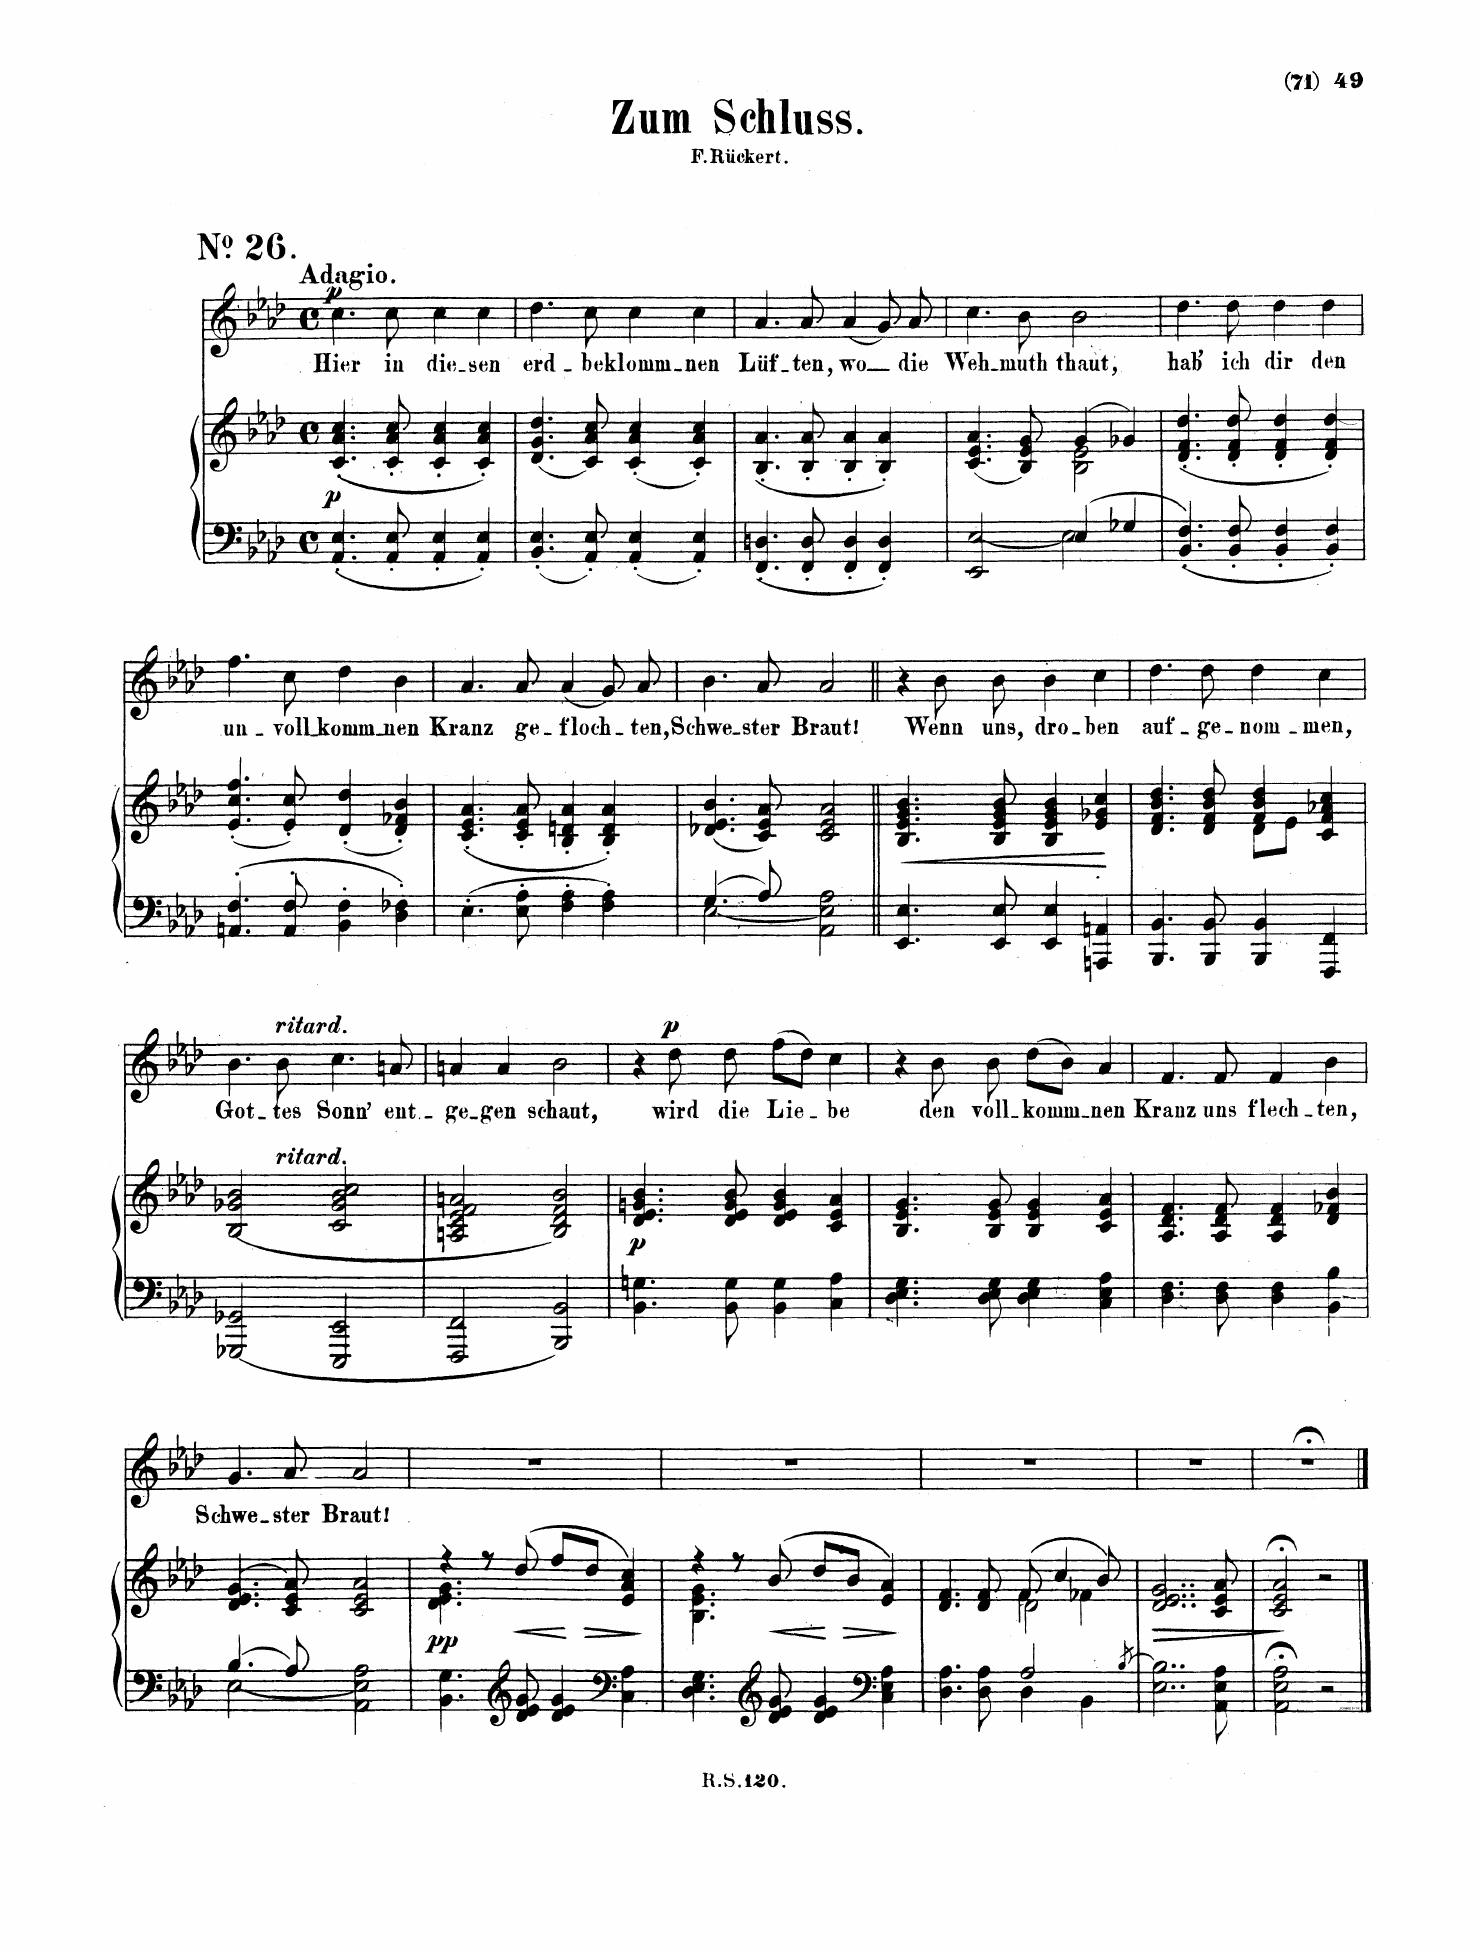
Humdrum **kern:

**kern	**kern	**dynam	**kern	**text	**dynam
*part2	*part2	*part2	*part1	*part1	*part1
*staff3	*staff2	*staff2/3	*staff1	*staff1	*staff1
*I"Piano	*	*	*I"Voice	*	*
*I'Pno	*	*	*	*	*
*clefF4	*clefG2	*	*clefG2	*	*
*k[b-e-a-d-]	*k[b-e-a-d-]	*	*k[b-e-a-d-]	*	*
*M4/4	*M4/4	*	*M4/4	*	*
*met(c)	*met(c)	*	*met(c)	*	*
=1	=1	=1	=1	=1	=1
!	!	!	!LO:TX:a:B:t=Adagio	!	!
!	!	!LO:DY:b	!	!	!LO:DY:a
4.AA-/' 4.E-/'	(4.c/' 4.a-/' 4.cc/'	p	4.cc\	Hier	p
8AA-/' 8E-/'	8c/' 8a-/' 8cc/'	.	8cc\	in	.
4AA-/' 4E-/'	4c/' 4a-/' 4cc/'	.	4cc\	die-	.
4AA-/' 4E-/'	4c/' 4a-/' 4cc/')	.	4cc\	-sen	.
=2	=2	=2	=2	=2	=2
4.BB-/' 4.E-/'	(4.d-/ 4.g/ 4.dd-/	.	4.dd-\	erd-	.
8AA-/' 8E-/'	8c/ 8a-/ 8cc/)	.	8cc\	-be-	.
4AA-/' 4E-/'	(4c/' 4a-/' 4cc/'	.	4cc\	-klomm-	.
4AA-/' 4E-/'	4c/' 4a-/' 4cc/')	.	4cc\	-nen	.
=3	=3	=3	=3	=3	=3
4.FF/' 4.Dn/'	(4.B-/' 4.a-/'	.	4.a-/	Lüf-	.
8FF/' 8D/'	8B-/' 8a-/'	.	8a-/	-ten,	.
4FF/' 4D/'	4B-/' 4a-/'	.	(4a-/	wo	.
4FF/' 4D/'	4B-/' 4a-/')	.	8g/)	.	.
.	.	.	8a-/	die	.
=4	=4	=4	=4	=4	=4
*^	*^	*	*	*	*
2EE-/ [<2E-/	2ryy	(<4.c/ 4.e-/ 4.a-/	2ryy	.	4.cc\	Weh-	.
.	.	8B-/ 8e-/ 8g/)	.	.	8b-\	-mut	.
2E-\]	4E-/	(4g/	2B-\ 2e-\	.	2b-\	taut,	.
.	4G-X/	4g-X/)	.	.	.	.	.
*v	*v	*	*	*	*	*	*
*	*v	*v	*	*	*	*
=5	=5	=5	=5	=5	=5
4.BB-/'< 4.F/'<	(4.d-/' 4.f/' 4.dd-/'	.	4.dd-\	hab’	.
8BB-/'< 8F/'<	8d-/' 8f/' 8dd-/'	.	8dd-\	ich	.
4BB-/'< 4F/'<	4d-/' 4f/' 4dd-/'	.	4dd-\	dir	.
4BB-/'< 4F/'<	4d-/' 4f/' 4cc/')	.	4dd-\	den	.
=6	=6	=6	=6	=6	=6
4.AAn/'> 4.F/'>	(<4.e-/' 4.cc/' 4.ff/'	.	4.ff\	un-	.
8AA/'> 8F/'>	8e-/' 8cc/')	.	8cc\	-voll-	.
4BB-\' 4F\'	(4d-/' 4dd-/'	.	4dd-\	-komm-	.
4D-\' 4F-X\'	4d-/' 4f-X/' 4b-/')	.	4b-\	-nen	.
=7	=7	=7	=7	=7	=7
4.E-'\	(4.c/' 4.e-/' 4.a-/'	.	4.a-/	Kranz	.
8E-\' 8A-\'	8c/' 8e-/' 8a-/'	.	8a-/	ge-	.
4Fnj\' 4A-\'	4B-/' 4dn/' 4a-/'	.	(4a-/	-floch-	.
4F\' 4A-\'	4B-/' 4d/' 4a-/')	.	8g/)	.	.
.	.	.	8a-/	-ten,	.
=8	=8	=8	=8	=8	=8
*^	*	*	*	*	*
4.G/	[2E-\	(<4.d-X/ 4.e-/ 4.b-/	.	4.b-\	Schwes-	.
8A-/	.	8c/ 8e-/ 8a-/)	.	8a-/	-ter	.
2A-/	2AA-\ 2E-\]	2c/ 2e-/ 2a-/	.	2a-/	Braut!	.
=9||	=9||	=9||	=9||	=9||	=9||	=9||
!	!	!	!LO:HP:b	!	!	!
*v	*v	*	*	*	*	*
4.EE-/ 4.E-/	4.B-/ 4.e-/ 4.g/ 4.b-/	<	4r	.	.
.	.	.	8b-\	Wenn	.
8EE-/ 8E-/	8B-/ 8e-/ 8g/ 8b-/	.	8b-\	uns	.
4EE-/ 4E-/	4B-/ 4e-/ 4g/ 4b-/	.	4b-\	dro-	.
4AAAn/ 4AAn/	4e-/ 4g-X/ 4cc/	.	4cc\	-ben	.
.	.	[	.	.	.
=10	=10	=10	=10	=10	=10
*	*^	*	*	*	*
4.BBB-/ 4.BB-/	4.d-/ 4.f/ 4.b-/ 4.dd-/	2ryy	.	4.dd-\	auf-	.
8BBB-/ 8BB-/	8d-/ 8f/ 8b-/ 8dd-/	.	.	8dd-\	-ge-	.
4BBB-/ 4BB-/	4f/ 4b-/ 4dd-/	8d-\L	.	4dd-\	-nom-	.
.	.	8e-\J	.	.	.	.
4FFF/ 4FF/	4c/ 4f/ 4a-X/ 4cc/	4ryy	.	4cc\	-men,	.
*	*v	*v	*	*	*	*
=11	=11	=11	=11	=11	=11
2GGG-X/ 2GG-X/	(<2B-/ 2g-X/ 2b-/	.	4.b-\	Got-	.
!	!	!	!LO:TX:a:i:t=ritard.	!	!
.	.	.	8b-\	-tes	.
!	!LO:TX:a:i:t=ritard.	!	!	!	!
2EEE-/ 2EE-/	2c/ 2g-/ 2b-/ 2cc/	.	4.cc\	Sonn'	.
.	.	.	8an/	ent-	.
=12	=12	=12	=12	=12	=12
2FFF/ 2FF/	2An/ 2c/ 2e-/ 2f/ 2an/	.	4an/	-ge-	.
.	.	.	4a/	-gen	.
2BBB-/ 2BB-/	2B-/ 2d-/ 2f/ 2b-/)	.	2b-\	schaut,	.
=13	=13	=13	=13	=13	=13
!	!	!LO:DY:b	!	!	!
4.BB-\ 4.Gn\	4.d-/ 4.e-/ 4.gn/ 4.b-/	p	4r	.	.
!	!	!	!	!	!LO:DY:b
.	.	.	8dd-\	wird	p
8BB-\ 8G\	8d-/ 8e-/ 8g/ 8b-/	.	8dd-\	die	.
4BB-\ 4G\	4d-/ 4e-/ 4g/ 4b-/	.	(8ff\L	Lie-	.
.	.	.	8dd-\J)	.	.
4C\ 4A-\	4c/ 4e-/ 4a-/	.	4cc\	-be	.
=14	=14	=14	=14	=14	=14
4.D-\ 4.E-\ 4.G\	4.B-/ 4.e-/ 4.g/	.	4r	.	.
.	.	.	8b-\	den	.
8D-\ 8E-\ 8G\	8B-/ 8e-/ 8g/	.	8b-\	voll-	.
4D-\ 4E-\ 4G\	4B-/ 4e-/ 4g/	.	(8dd-\L	-komm-	.
.	.	.	8b-\J)	.	.
4C\ 4E-\ 4A-\	4c/ 4e-/ 4a-/	.	4a-/	-nen	.
=15	=15	=15	=15	=15	=15
4.D-\ 4.F\	4.A-/ 4.d-/ 4.f/	.	4.f/	Kranz	.
8D-\ 8F\	8A-/ 8d-/ 8f/	.	8f/	uns	.
4D-\ 4F\	4A-/ 4d-/ 4f/	.	4f/	flech-	.
4BB-\ 4B-\	4d-/ 4f-X/ 4b-/	.	4b-\	-ten,	.
=16	=16	=16	=16	=16	=16
*^	*	*	*	*	*
4.B-/	[2E-\	(>4.d-/ 4.e-/ 4.g/	.	4.g/	Schwes-	.
8A-/	.	8c/ 8e-/ 8a-/)	.	8a-/	-ter	.
2ryy	2AA-\ 2E-\] 2A-\	2c/ 2e-/ 2a-/	.	2a-/	Braut!	.
=17	=17	=17	=17	=17	=17	=17
*	*	*^	*	*	*	*
!	!	!	!	!LO:DY:b	!	!	!
*v	*v	*	*	*	*	*	*
4.BB-\ 4.G\	4r	4.d-\ 4.e-\ 4.g\	pp	1r	.	.
!	!	!	!LO:HP:b	!	!	!
.	8r	.	<	.	.	.
*clefG2	*	*	*	*	*	*
8d-/ 8e-/ 8g/	(8dd-\	2ryy	.	.	.	.
!	!	!	!LO:HP:n=1:b	!	!	!
4d-/ 4e-/ 4g/	8ff\L	.	[ >	.	.	.
.	8dd-\J	.	.	.	.	.
*clefF4	*	*	*	*	*	*
4C\ 4A-\	4e-/ 4a-/ 4cc/)	.	.	.	.	.
.	.	8ryy	.	.	.	.
*	*v	*v	*	*	*	*
.	.	]	.	.	.
=18	=18	=18	=18	=18	=18
*	*^	*	*	*	*
4.D-\ 4.E-\ 4.G\	4r	4.B-\ 4.e-\ 4.g\	.	1r	.	.
.	8r	.	.	.	.	.
*clefG2	*	*	*	*	*	*
!	!	!	!LO:HP:b	!	!	!
8d-/ 8e-/ 8g/	(8b-\	2ryy	<	.	.	.
4d-/ 4e-/ 4g/	8dd-\L	.	.	.	.	.
!	!	!	!LO:HP:n=1:b	!	!	!
.	8b-\J	.	[ >	.	.	.
*clefF4	*	*	*	*	*	*
4C\ 4E-\ 4A-\	4e-/ 4a-/)	.	.	.	.	.
.	.	8ryy	.	.	.	.
*	*v	*v	*	*	*	*
.	.	]	.	.	.
=19	=19	=19	=19	=19	=19
*^	*^	*	*	*	*
*	*	*	*^	*	*	*	*
4.D-\ 4.A-\	2ryy	4.d-/ 4.f/	2ryy	2ryy	.	1r	.	.
8D-\ 8A-\	.	(8d-/ 8f/	.	.	.	.	.	.
!	!	!	!	!LO:N:head=solid	!	!	!	!
4D-\	2A-/	8f/	2d-\	4f\	.	.	.	.
.	.	4cc/	.	.	.	.	.	.
4BB-\	.	.	.	4f-X\	.	.	.	.
.	.	8b-/)	.	.	.	.	.	.
*v	*v	*	*	*	*	*	*	*
*	*v	*v	*v	*	*	*	*
=20	=20	=20	=20	=20	=20
8qB-/	.	.	.	.	.
!	!	!LO:HP:b	!	!	!
2..E-\ 2..B-\	2..d-/ 2..e-/ 2..g/	>	1r	.	.
8AA-\ 8E-\ 8A-\	8c/ 8e-/ 8a-/	.	.	.	.
=21	=21	=21	=21	=21	=21
2AA-\;< 2E-\;< 2A-\;<	2c/;< 2e-/;< 2a-/;<	.	1r;<	.	.
2r	2r	]	.	.	.
==	==	==	==	==	==
*-	*-	*-	*-	*-	*-
